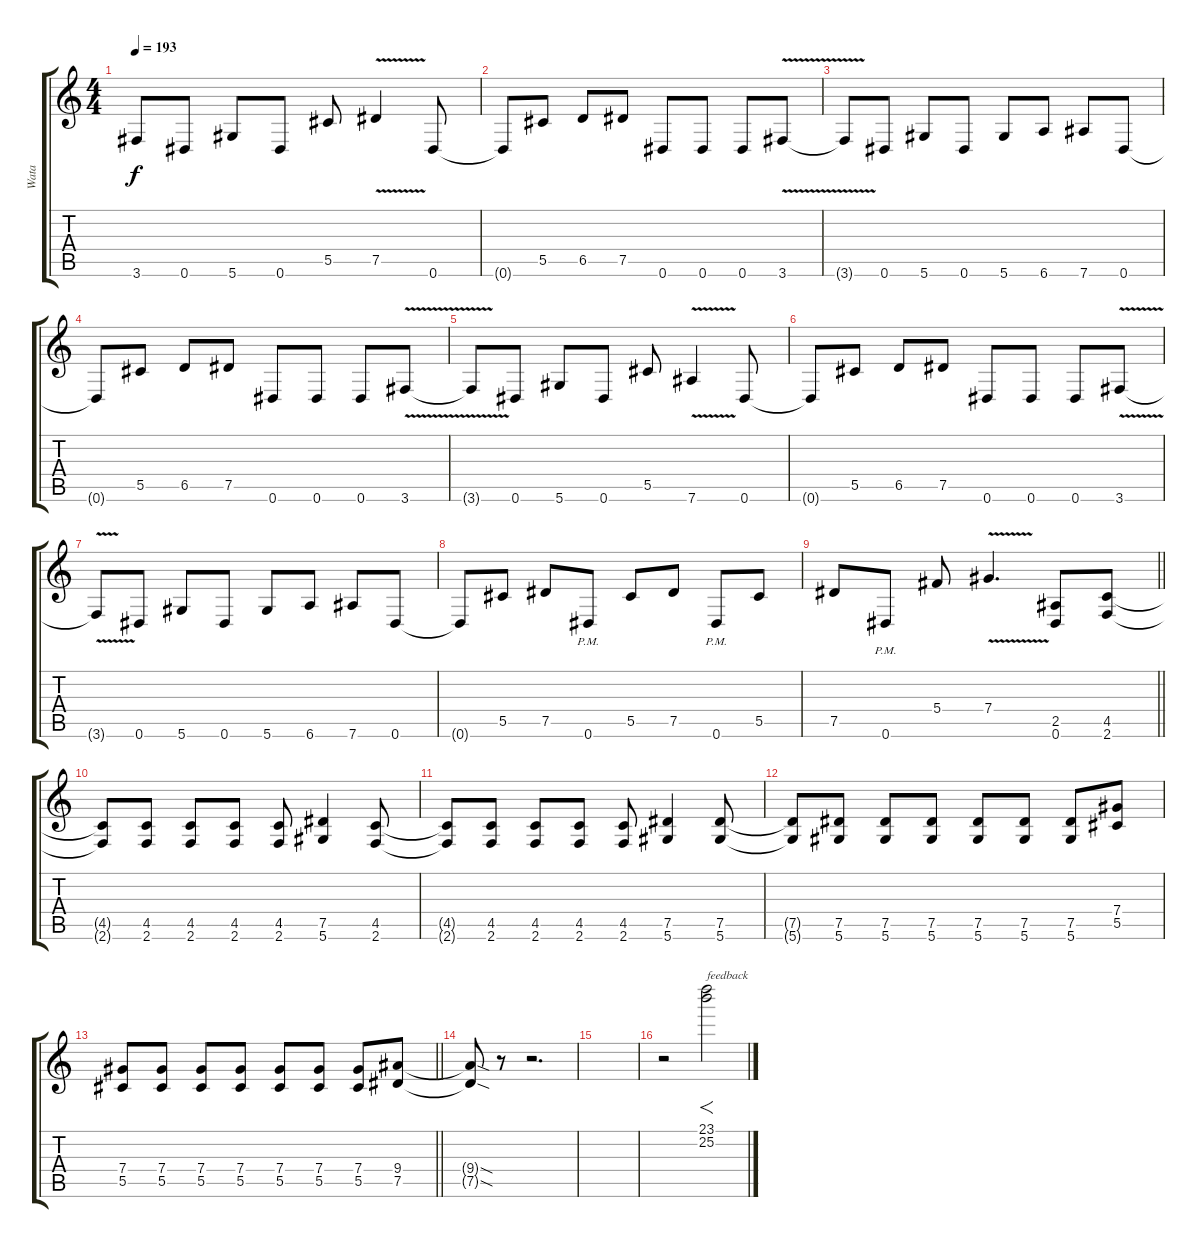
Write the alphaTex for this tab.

\track ("Wata" "Wata") {instrument distortionguitar}
\staff {score tabs}
\tuning (Eb4 Bb3 Gb3 Db3 Ab2 Eb2) {hide}
\ts (4 4)
\tempo 193
\clef g2
\ks c
3.6{t}.8{dy f} 0.6.8 5.6.8 0.6.8 5.5.8 7.5{v}.4 0.6.8 |
0.6{t}.8 5.5.8 6.5.8 7.5.8 0.6.8 0.6.8 0.6.8 3.6{v}.8 |
3.6{t}.8 0.6.8 5.6.8 0.6.8 5.6.8 6.6.8 7.6.8 0.6.8 |
0.6{t}.8 5.5.8 6.5.8 7.5.8 0.6.8 0.6.8 0.6.8 3.6{v}.8 |
3.6{t}.8 0.6.8 5.6.8 0.6.8 5.5.8 7.6{v}.4 0.6.8 |
0.6{t}.8 5.5.8 6.5.8 7.5.8 0.6.8 0.6.8 0.6.8 3.6{v}.8 |
3.6{t}.8 0.6.8 5.6.8 0.6.8 5.6.8 6.6.8 7.6.8 0.6.8 |
0.6{t}.8 5.5.8 7.5.8 0.6{pm}.8 5.5.8 7.5.8 0.6{pm}.8 5.5.8 |
\barLineRight lightlight
7.5.8 0.6{pm}.8 5.4.8 7.4{v}.4{d} (2.5 0.6).8 (4.5 2.6).8 |
(4.5{t} 2.6{t}).8 (4.5 2.6).8 (4.5 2.6).8 (4.5 2.6).8 (4.5 2.6).8 (7.5 5.6).4 (4.5 2.6).8 |
(4.5{t} 2.6{t}).8 (4.5 2.6).8 (4.5 2.6).8 (4.5 2.6).8 (4.5 2.6).8 (7.5 5.6).4 (7.5 5.6).8 |
(7.5{t} 5.6{t}).8 (7.5 5.6).8 (7.5 5.6).8 (7.5 5.6).8 (7.5 5.6).8 (7.5 5.6).8 (7.5 5.6).8 (7.4 5.5).8 |
\barLineRight lightlight
(7.4 5.5).8 (7.4 5.5).8 (7.4 5.5).8 (7.4 5.5).8 (7.4 5.5).8 (7.4 5.5).8 (7.4 5.5).8 (9.4 7.5).8 |
\section ("" "")
(9.4{sod t} 7.5{sod t}).8 r.8 r.2{d} |
|
r.2 (23.1 25.2).2{f txt "feedback"}
